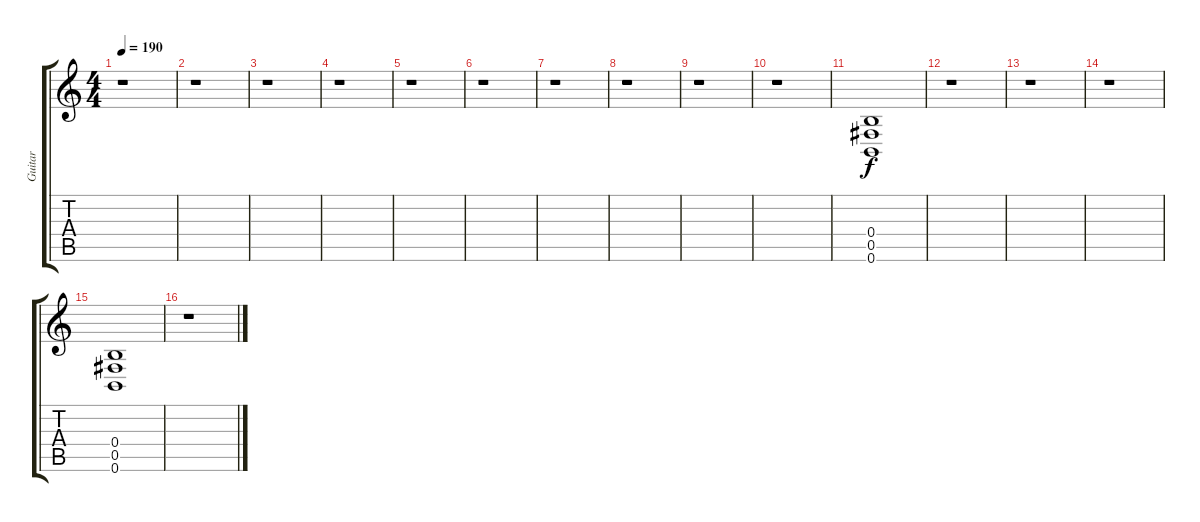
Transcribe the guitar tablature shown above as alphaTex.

\track ("Guitar" "Guitar") {instrument distortionguitar}
\staff {score tabs}
\tuning (Db4 Ab3 E3 B2 Gb2 B1) {hide}
\ts (4 4)
\tempo 190
\clef g2
\ks c
r.1{dy f instrument distortionguitar} |
r.1 |
r.1 |
r.1 |
r.1 |
r.1 |
r.1 |
r.1 |
r.1 |
r.1 |
(0.4 0.5 0.6).1 |
r.1 |
r.1 |
r.1 |
(0.4 0.5 0.6).1 |
r.1
